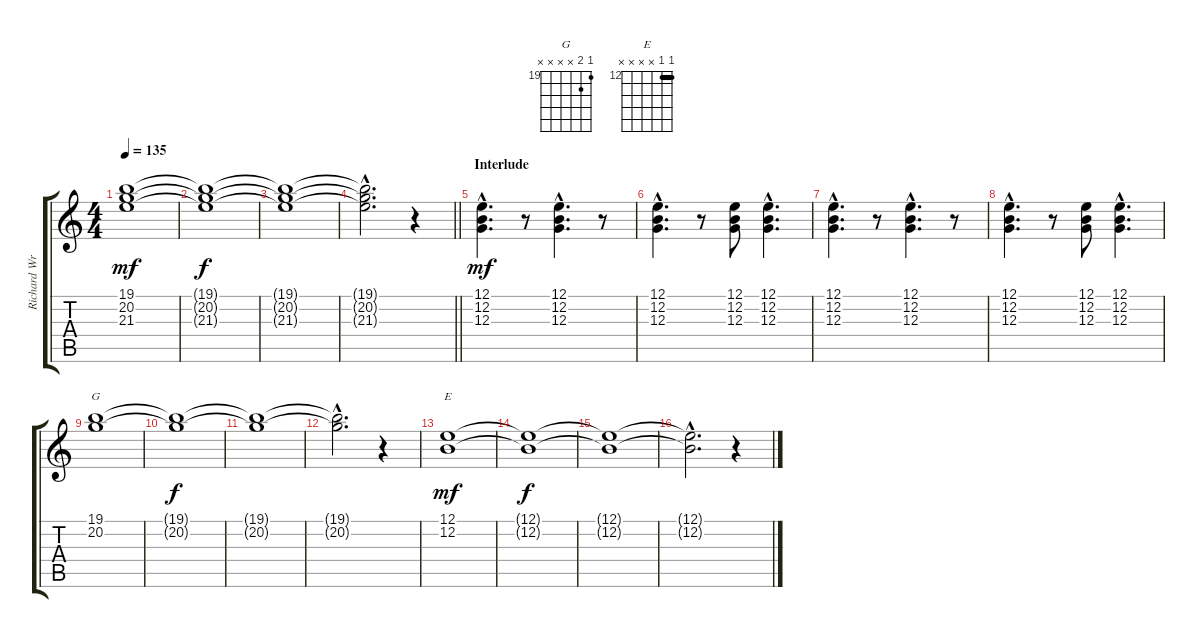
\track ("Richard Wright / Synths (strings)" "Richard Wr") {instrument stringensemble1}
\staff {score tabs}
\tuning (E4 B3 G3 D3 A2 E2) {hide}
\chord ("G" 19 20 x x x x) {firstfret 19}
\chord ("E" 12 12 x x x x) {firstfret 12 barre 12}
\ts (4 4)
\tempo 135
\clef g2
\ks c
(19.1 20.2 21.3).1{dy mf} |
(19.1{t} 20.2{t} 21.3{t}).1{dy f} |
(19.1{t} 20.2{t} 21.3{t}).1 |
\barLineRight lightlight
(19.1{hac t} 20.2{hac t} 21.3{hac t}).2{d} r.4 |
\section ("" "Interlude")
(12.1{hac} 12.2{hac} 12.3{hac}).4{d dy mf} r.8 (12.1{hac} 12.2{hac} 12.3{hac}).4{d} r.8 |
(12.1{hac} 12.2{hac} 12.3{hac}).4{d} r.8 (12.1 12.2 12.3).8 (12.1{hac} 12.2{hac} 12.3{hac}).4{d} |
(12.1{hac} 12.2{hac} 12.3{hac}).4{d} r.8 (12.1{hac} 12.2{hac} 12.3{hac}).4{d} r.8 |
(12.1{hac} 12.2{hac} 12.3{hac}).4{d} r.8 (12.1 12.2 12.3).8 (12.1{hac} 12.2{hac} 12.3{hac}).4{d} |
(19.1 20.2).1{ch "G"} |
(19.1{t} 20.2{t}).1{dy f} |
(19.1{t} 20.2{t}).1 |
(19.1{hac t} 20.2{hac t}).2{d} r.4 |
(12.1 12.2).1{ch "E" dy mf} |
(12.1{t} 12.2{t}).1{dy f} |
(12.1{t} 12.2{t}).1 |
(12.1{hac t} 12.2{hac t}).2{d} r.4
